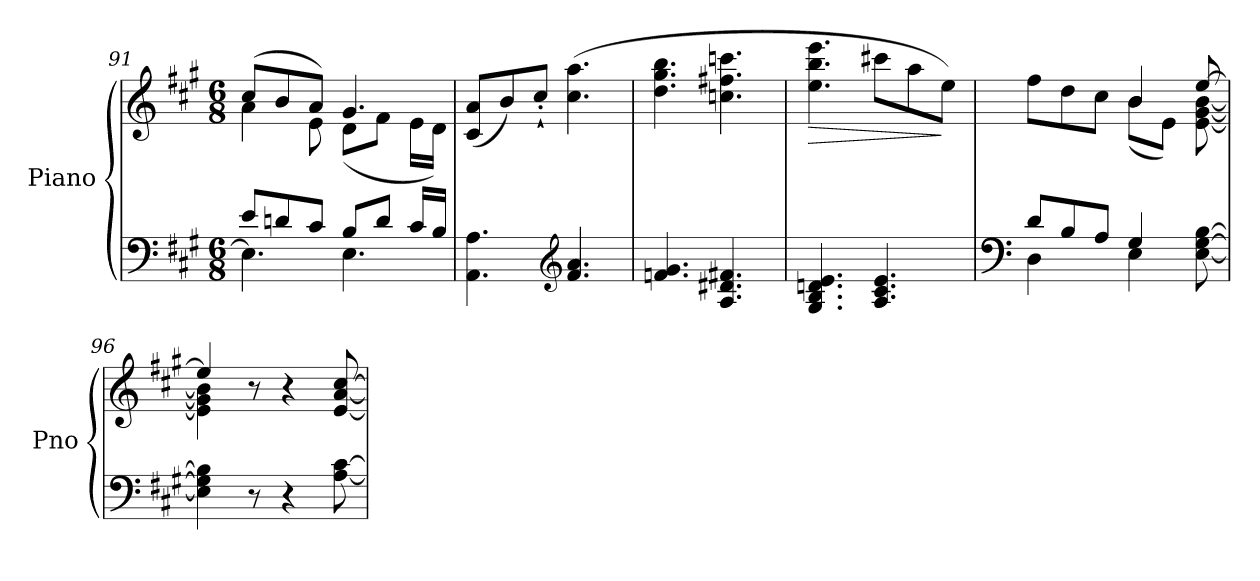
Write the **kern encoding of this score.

**kern	**kern	**dynam
*part1	*part1	*part1
*staff2	*staff1	*staff1/2
*I"Piano	*	*
*I'Pno	*	*
!!LO:LB:g=z
*clefF4	*clefG2	*
*k[f#c#g#]	*k[f#c#g#]	*
*M6/8	*M6/8	*
=91	=91	=91
*^	*^	*
8e/L	4.E\]	(8cc#/L	4a\	.
8dn/	.	8b/	.	.
8c#/J	.	8a/J)	8e\	.
8B/L	4.E\	4.g#/	(>8d\L	.
8d/J	.	.	8f#\J	.
16c#/LL	.	.	16e\LL	.
16B/JJ	.	.	16d\JJ)	.
*v	*v	*	*	*
*	*v	*v	*
=92	=92	=92
4.AA\ 4.A\	(8c#/ 8a/L	.
.	8b/)	.
.	8cc#'`/J	.
*clefG2	*	*
!	!	!LO:DY:b
4.f#/ 4.a/	(4.cc#\ 4.aa\	other-dynamics
=93	=93	=93
4.fn/ 4.g#/	4.dd\ 4.gg#\ 4.bb\	.
4.A/ 4.d#X/ 4.f#X/	4.ccn\ 4.ff#X\ 4.cccn\	.
=94	=94	=94
!	!	!LO:HP:b
4.G#/ 4.B/ 4.dn/ 4.e/	4.ee\ 4.bb\ 4.eee\	>
4.A/ 4.c#/ 4.e/	8ccc#X\L	.
.	8aa\	.
.	8ee\J)	]
=95	=95	=95
*clefF4	*	*
*^	*^	*
8d/L	4D\	8ff#\L	4.ryy	.
8B/	.	8dd\	.	.
8A/J	8ryy	8cc#\J	.	.
4G#/	4E\	4b/	(8b\L	.
.	.	.	8e\J)	.
!	!	!	!	!LO:DY:b
[8E\ [8G#\ [8B\	8ryy	[8ee/	[8e\ [8g#\ [8b\	other-dynamics
*v	*v	*	*	*
=96	=96	=96	=96
4E\] 4G#\] 4B\]	4ee/]	4e\] 4g#\] 4b\]	.
8r	8r	2ryy	.
4r	4r	.	.
[8A\ [8c#\	[8e/ [8a/ [8cc#/	.	.
*	*v	*v	*
=	=	=
*-	*-	*-
